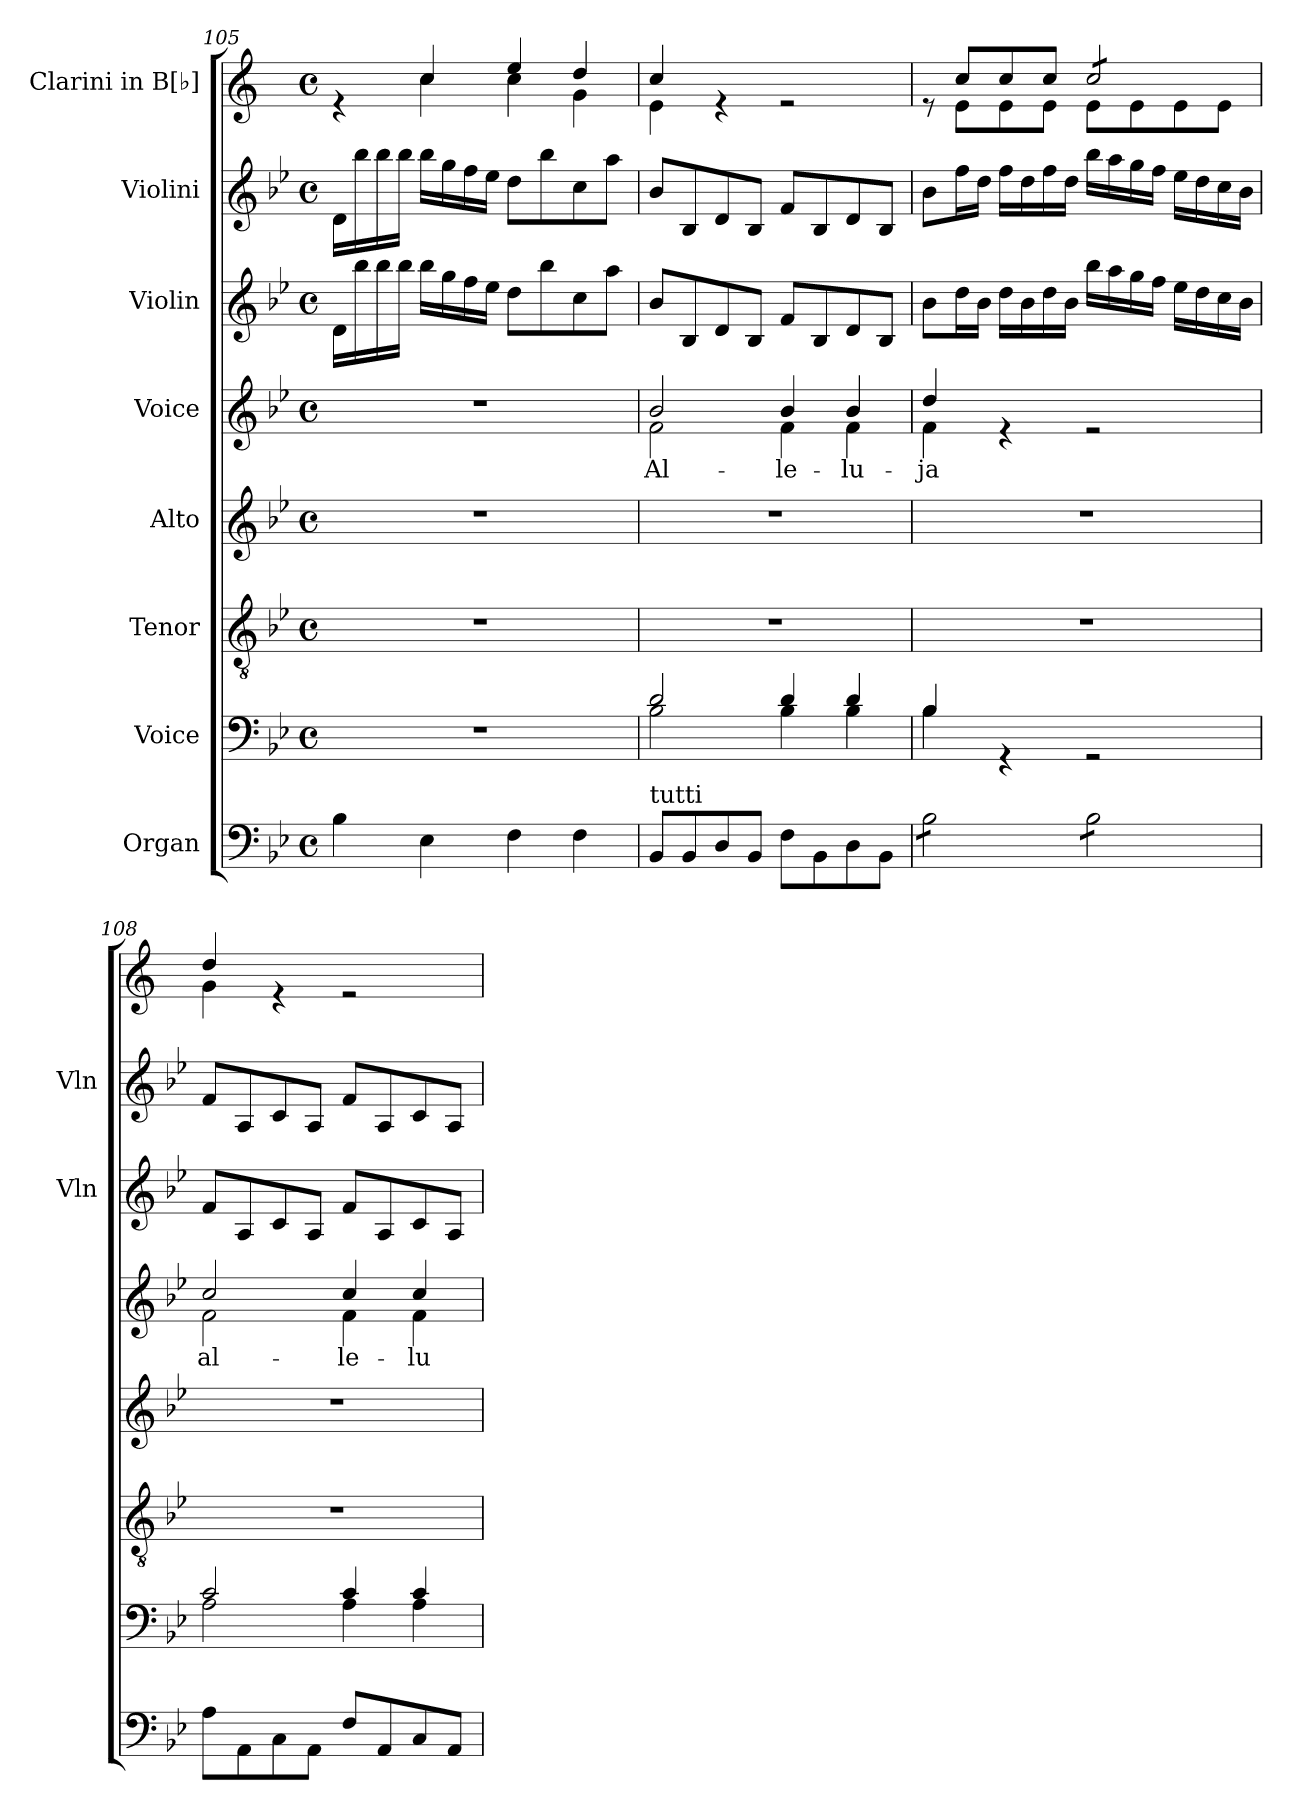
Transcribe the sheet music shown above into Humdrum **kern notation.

**kern	**kern	**kern	**kern	**kern	**text	**kern	**kern	**kern
*part8	*part7	*part6	*part5	*part4	*part4	*part3	*part2	*part1
*staff8	*staff7	*staff6	*staff5	*staff4	*staff4	*staff3	*staff2	*staff1
*I"Organ	*I"Voice	*I"Tenor	*I"Alto	*I"Voice	*	*I"Violin	*I"Violini	*I"Clarini in B[♭]
*	*	*	*	*	*	*I'Vln	*I'Vln	*
!!LO:PB:g=z
*clefF4	*clefF4	*clefGv2	*clefG2	*clefG2	*	*clefG2	*clefG2	*clefG2
*	*	*	*	*	*	*	*	*ITrd1c2
*k[b-e-]	*k[b-e-]	*k[b-e-]	*k[b-e-]	*k[b-e-]	*	*k[b-e-]	*k[b-e-]	*k[b-e-]
*M4/4	*M4/4	*M4/4	*M4/4	*M4/4	*	*M4/4	*M4/4	*M4/4
*met(c)	*met(c)	*met(c)	*met(c)	*met(c)	*	*met(c)	*met(c)	*met(c)
=105	=105	=105	=105	=105	=105	=105	=105	=105
*	*	*	*	*	*	*	*	*^
4B-\	1r	1r	1r	1r	.	16d\LL	16d\LL	4re	4ryy
.	.	.	.	.	.	16bb-\	16bb-\	.	.
.	.	.	.	.	.	16bb-\	16bb-\	.	.
.	.	.	.	.	.	16bb-\JJ	16bb-\JJ	.	.
4E-\	.	.	.	.	.	16bb-\LL	16bb-\LL	4b-/	4b-\
.	.	.	.	.	.	16gg\	16gg\	.	.
.	.	.	.	.	.	16ff\	16ff\	.	.
.	.	.	.	.	.	16ee-\JJ	16ee-\JJ	.	.
4F\	.	.	.	.	.	8dd\L	8dd\L	4dd/	4b-\
.	.	.	.	.	.	8bb-\	8bb-\	.	.
4F\	.	.	.	.	.	8cc\	8cc\	4cc/	4f\
.	.	.	.	.	.	8aa\J	8aa\J	.	.
=106	=106	=106	=106	=106	=106	=106	=106	=106	=106
*	*^	*	*	*	*	*	*	*	*
!LO:TX:a:t=tutti	!	!	!	!	!	!	!	!	!	!
!	!	!	!	!	!	!LO:LY:b	!	!	!	!
*	*	*	*	*	*^	*	*	*	*	*
8BB-/L	2d/	2B-\	1r	1r	2b-/	2f\	Al-	8b-/L	8b-/L	4b-/	4d\
8BB-/	.	.	.	.	.	.	.	8B-/	8B-/	.	.
8D/	.	.	.	.	.	.	.	8d/	8d/	4re	2.ryy
8BB-/J	.	.	.	.	.	.	.	8B-/J	8B-/J	.	.
!	!	!	!	!	!	!	!LO:LY:b	!	!	!	!
8F\L	4d/	4B-\	.	.	4b-/	4f\	-le-	8f/L	8f/L	2re	.
8BB-\	.	.	.	.	.	.	.	8B-/	8B-/	.	.
!	!	!	!	!	!	!	!LO:LY:b	!	!	!	!
8D\	4d/	4B-\	.	.	4b-/	4f\	-lu-	8d/	8d/	.	.
8BB-\J	.	.	.	.	.	.	.	8B-/J	8B-/J	.	.
=107	=107	=107	=107	=107	=107	=107	=107	=107	=107	=107	=107
!	!	!	!	!	!	!	!LO:LY:b	!	!	!	!
*tremolo	*	*	*	*	*	*	*	*	*	*	*
8B-\L	4B-/	4B-\	1r	1r	4dd/	4f\	-ja	8b-\L	8b-\L	8re	8ryy
8B-\	.	.	.	.	.	.	.	16dd\L	16ff\L	8b-/L	8d\L
.	.	.	.	.	.	.	.	16b-\JJ	16dd\JJ	.	.
8B-\	4rGG	2.ryy	.	.	4re	2.ryy	.	16dd\LL	16ff\LL	8b-/	8d\
.	.	.	.	.	.	.	.	16b-\	16dd\	.	.
8B-\J	.	.	.	.	.	.	.	16dd\	16ff\	8b-/J	8d\J
.	.	.	.	.	.	.	.	16b-\JJ	16dd\JJ	.	.
*	*	*	*	*	*	*	*	*	*	*tremolo	*
8B-\L	2rGG	.	.	.	2re	.	.	16bb-\LL	16bb-\LL	8b-/L	8d\L
.	.	.	.	.	.	.	.	16aa\	16aa\	.	.
8B-\	.	.	.	.	.	.	.	16gg\	16gg\	8b-/	8d\
.	.	.	.	.	.	.	.	16ff\JJ	16ff\JJ	.	.
8B-\	.	.	.	.	.	.	.	16ee-\LL	16ee-\LL	8b-/	8d\
.	.	.	.	.	.	.	.	16dd\	16dd\	.	.
8B-\J	.	.	.	.	.	.	.	16cc\	16cc\	8b-/J	8d\J
*	*	*	*	*	*	*	*	*	*	*Xtremolo	*
*Xtremolo	*	*	*	*	*	*	*	*	*	*	*
.	.	.	.	.	.	.	.	16b-\JJ	16b-\JJ	.	.
=108	=108	=108	=108	=108	=108	=108	=108	=108	=108	=108	=108
!	!	!	!	!	!	!	!LO:LY:b	!	!	!	!
8A\L	2c/	2A\	1r	1r	2cc/	2f\	al-	8f/L	8f/L	4cc/	4f\
8AA\	.	.	.	.	.	.	.	8A/	8A/	.	.
8C\	.	.	.	.	.	.	.	8c/	8c/	4re	2.ryy
8AA\J	.	.	.	.	.	.	.	8A/J	8A/J	.	.
!	!	!	!	!	!	!	!LO:LY:b	!	!	!	!
8F/L	4c/	4A\	.	.	4cc/	4f\	-le-	8f/L	8f/L	2re	.
8AA/	.	.	.	.	.	.	.	8A/	8A/	.	.
!	!	!	!	!	!	!	!LO:LY:b	!	!	!	!
8C/	4c/	4A\	.	.	4cc/	4f\	-lu-	8c/	8c/	.	.
8AA/J	.	.	.	.	.	.	.	8A/J	8A/J	.	.
*	*v	*v	*	*	*v	*v	*	*	*	*v	*v
=	=	=	=	=	=	=	=	=
*-	*-	*-	*-	*-	*-	*-	*-	*-
